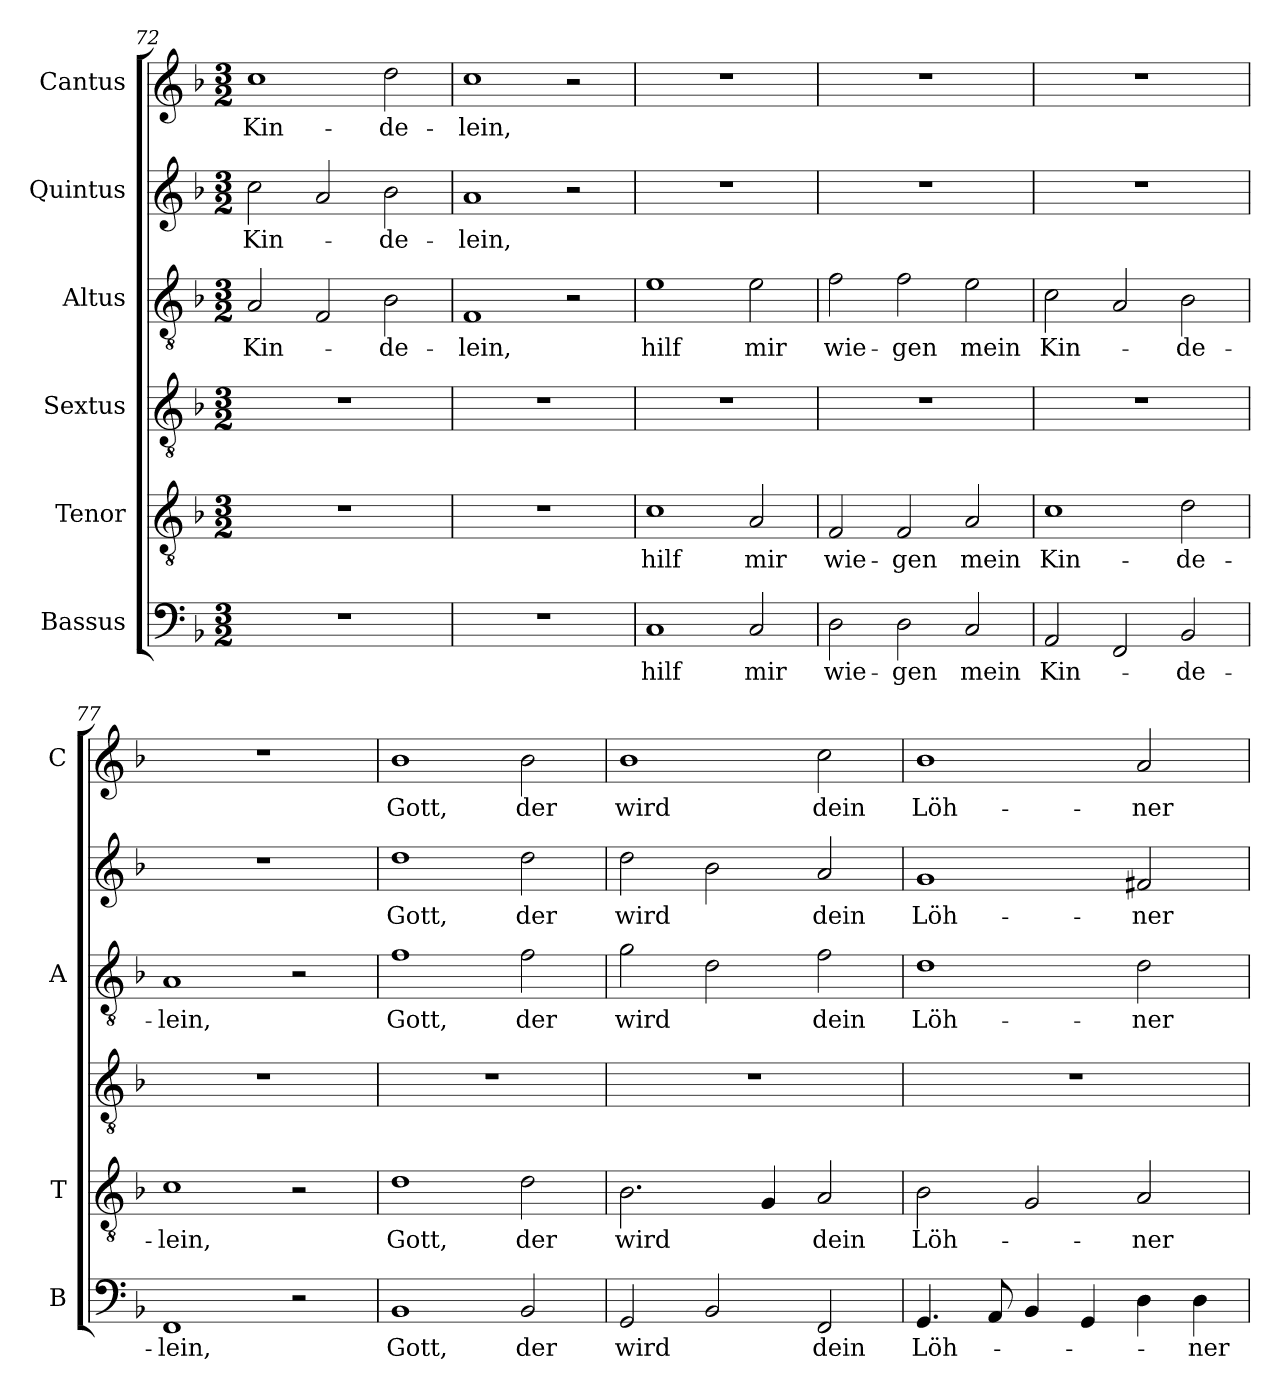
**kern	**text	**kern	**text	**kern	**kern	**text	**kern	**text	**kern	**text
*part6	*part6	*part5	*part5	*part4	*part3	*part3	*part2	*part2	*part1	*part1
*staff6	*staff6	*staff5	*staff5	*staff4	*staff3	*staff3	*staff2	*staff2	*staff1	*staff1
*I"Bassus	*	*I"Tenor	*	*I"Sextus	*I"Altus	*	*I"Quintus	*	*I"Cantus	*
*I'B	*	*I'T	*	*	*I'A	*	*	*	*I'C	*
*clefF4	*	*clefGv2	*	*clefGv2	*clefGv2	*	*clefG2	*	*clefG2	*
*k[b-]	*	*k[b-]	*	*k[b-]	*k[b-]	*	*k[b-]	*	*k[b-]	*
*F:	*	*F:	*	*F:	*F:	*	*F:	*	*F:	*
*M3/2	*	*M3/2	*	*M3/2	*M3/2	*	*M3/2	*	*M3/2	*
=72	=72	=72	=72	=72	=72	=72	=72	=72	=72	=72
!	!	!	!	!	!	!LO:LY:b	!	!LO:LY:b	!	!LO:LY:b
1.r	.	1.r	.	1.r	2A/	Kin-	2cc\	Kin-	1cc	Kin-
.	.	.	.	.	2F/	.	2a/	.	.	.
!	!	!	!	!	!	!LO:LY:b	!	!LO:LY:b	!	!LO:LY:b
.	.	.	.	.	2B-\	-de-	2b-\	-de-	2dd\	-de-
=73	=73	=73	=73	=73	=73	=73	=73	=73	=73	=73
!	!	!	!	!	!	!LO:LY:b	!	!LO:LY:b	!	!LO:LY:b
1.r	.	1.r	.	1.r	1F	-lein,	1a	-lein,	1cc	-lein,
.	.	.	.	.	2r	.	2r	.	2r	.
=74	=74	=74	=74	=74	=74	=74	=74	=74	=74	=74
!	!LO:LY:b	!	!LO:LY:b	!	!	!LO:LY:b	!	!	!	!
1C	hilf	1c	hilf	1.r	1e	hilf	1.r	.	1.r	.
!	!LO:LY:b	!	!LO:LY:b	!	!	!LO:LY:b	!	!	!	!
2C/	mir	2A/	mir	.	2e\	mir	.	.	.	.
=75	=75	=75	=75	=75	=75	=75	=75	=75	=75	=75
!	!LO:LY:b	!	!LO:LY:b	!	!	!LO:LY:b	!	!	!	!
2D\	wie-	2F/	wie-	1.r	2f\	wie-	1.r	.	1.r	.
!	!LO:LY:b	!	!LO:LY:b	!	!	!LO:LY:b	!	!	!	!
2D\	-gen	2F/	-gen	.	2f\	-gen	.	.	.	.
!	!LO:LY:b	!	!LO:LY:b	!	!	!LO:LY:b	!	!	!	!
2C/	mein	2A/	mein	.	2e\	mein	.	.	.	.
=76	=76	=76	=76	=76	=76	=76	=76	=76	=76	=76
!	!LO:LY:b	!	!LO:LY:b	!	!	!LO:LY:b	!	!	!	!
2AA/	Kin-	1c	Kin-	1.r	2c\	Kin-	1.r	.	1.r	.
2FF/	.	.	.	.	2A/	.	.	.	.	.
!	!LO:LY:b	!	!LO:LY:b	!	!	!LO:LY:b	!	!	!	!
2BB-/	-de-	2d\	-de-	.	2B-\	-de-	.	.	.	.
=77	=77	=77	=77	=77	=77	=77	=77	=77	=77	=77
!	!LO:LY:b	!	!LO:LY:b	!	!	!LO:LY:b	!	!	!	!
1FF	-lein,	1c	-lein,	1.r	1A	-lein,	1.r	.	1.r	.
2r	.	2r	.	.	2r	.	.	.	.	.
!!LO:LB:g=z
=78	=78	=78	=78	=78	=78	=78	=78	=78	=78	=78
!	!LO:LY:b	!	!LO:LY:b	!	!	!LO:LY:b	!	!LO:LY:b	!	!LO:LY:b
1BB-	Gott,	1d	Gott,	1.r	1f	Gott,	1dd	Gott,	1b-	Gott,
!	!LO:LY:b	!	!LO:LY:b	!	!	!LO:LY:b	!	!LO:LY:b	!	!LO:LY:b
2BB-/	der	2d\	der	.	2f\	der	2dd\	der	2b-\	der
=79	=79	=79	=79	=79	=79	=79	=79	=79	=79	=79
!	!LO:LY:b	!	!LO:LY:b	!	!	!LO:LY:b	!	!LO:LY:b	!	!LO:LY:b
2GG/	wird	2.B-\	wird	1.r	2g\	wird	2dd\	wird	1b-	wird
2BB-/	.	.	.	.	2d\	.	2b-\	.	.	.
.	.	4G/	.	.	.	.	.	.	.	.
!	!LO:LY:b	!	!LO:LY:b	!	!	!LO:LY:b	!	!LO:LY:b	!	!LO:LY:b
2FF/	dein	2A/	dein	.	2f\	dein	2a/	dein	2cc\	dein
=80	=80	=80	=80	=80	=80	=80	=80	=80	=80	=80
!	!LO:LY:b	!	!LO:LY:b	!	!	!LO:LY:b	!	!LO:LY:b	!	!LO:LY:b
4.GG/	Löh-	2B-\	Löh-	1.r	1d	Löh-	1g	Löh-	1b-	Löh-
8AA/	.	.	.	.	.	.	.	.	.	.
4BB-/	.	2G/	.	.	.	.	.	.	.	.
4GG/	.	.	.	.	.	.	.	.	.	.
!	!	!	!LO:LY:b	!	!	!LO:LY:b	!	!LO:LY:b	!	!LO:LY:b
4D\	.	2A/	-ner	.	2d\	-ner	2f#X/	-ner	2a/	-ner
!	!LO:LY:b	!	!	!	!	!	!	!	!	!
4D\	-ner	.	.	.	.	.	.	.	.	.
=	=	=	=	=	=	=	=	=	=	=
*-	*-	*-	*-	*-	*-	*-	*-	*-	*-	*-
